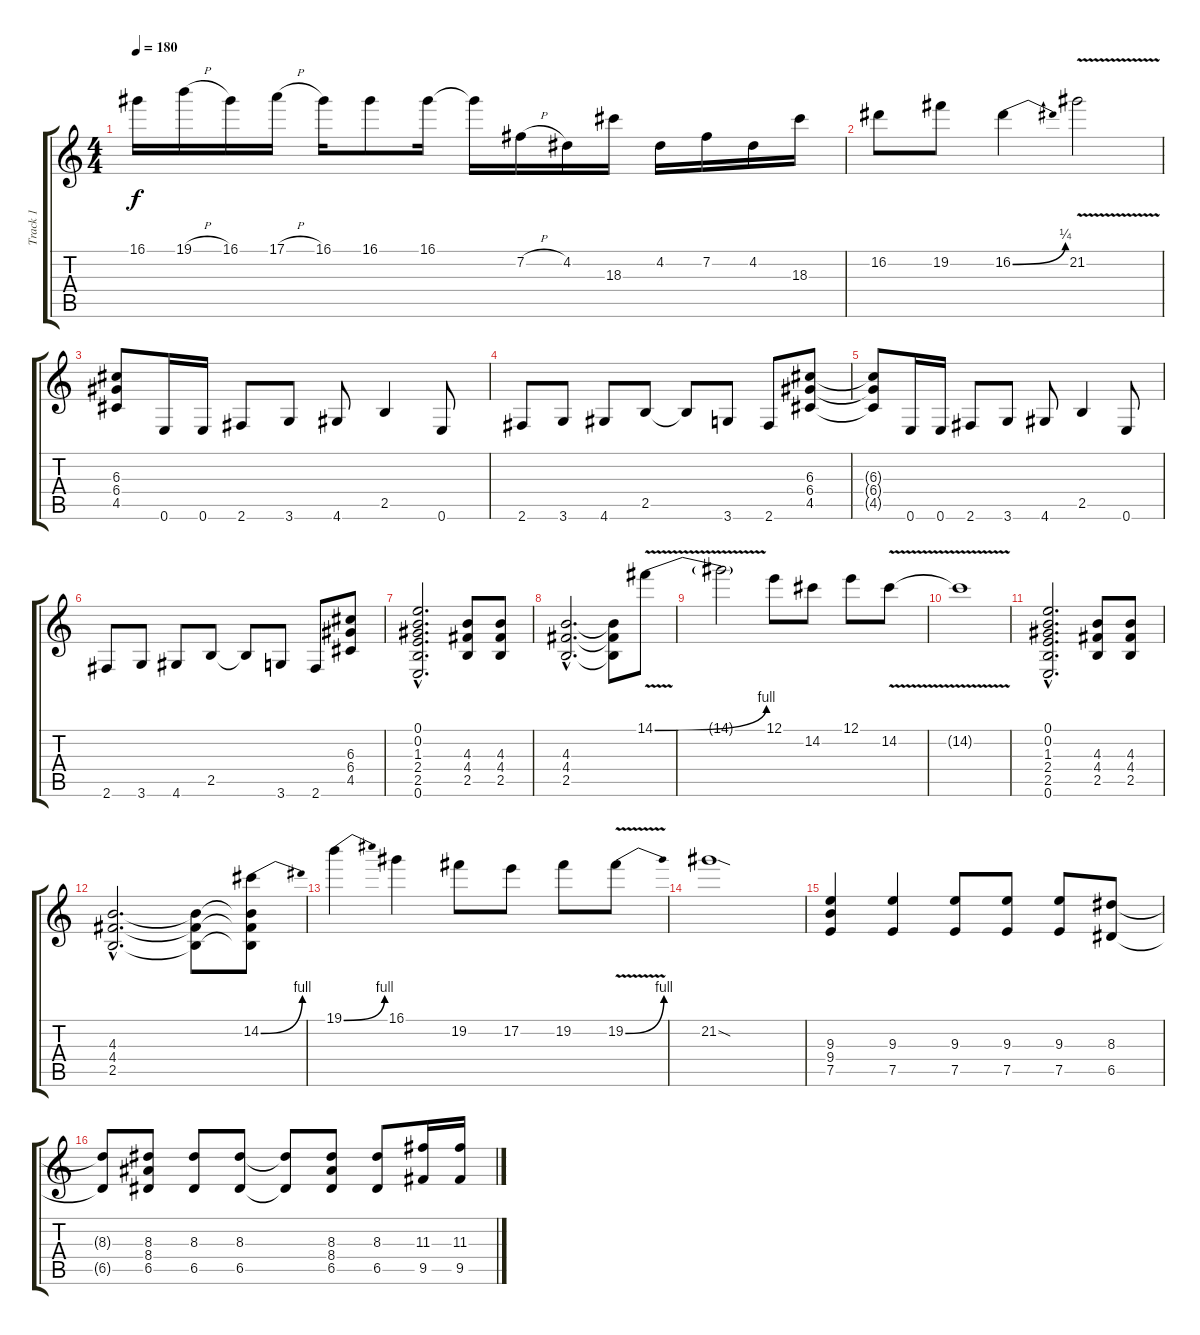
\track ("Track 1" "Track 1") {instrument overdrivenguitar}
\staff {score tabs}
\tuning (E4 B3 G3 D3 A2 E2) {hide}
\ts (4 4)
\tempo 180
\clef g2
\ks c
16.1.16{dy f} 19.1{h}.16 16.1.16 17.1{h}.16 16.1.16 16.1.8 16.1.16 16.1{t}.16 7.2{h}.16 4.2.16 18.3.16 4.2.16 7.2.16 4.2.16 18.3.16 |
16.2.8 19.2.8 16.2{be (bend 0 0 60 1)}.4 21.2{v}.2 |
(6.3 6.4 4.5).8 0.6.16 0.6.16 2.6.8 3.6.8 4.6.8 2.5.4 0.6.8 |
2.6.8 3.6.8 4.6.8 2.5.8 2.5{t}.8 3.6.8 2.6.8 (6.3 6.4 4.5).8 |
(6.3{t} 6.4{t} 4.5{t}).8 0.6.16 0.6.16 2.6.8 3.6.8 4.6.8 2.5.4 0.6.8 |
2.6.8 3.6.8 4.6.8 2.5.8 2.5{t}.8 3.6.8 2.6.8 (6.3 6.4 4.5).8 |
(0.1{hac} 0.2{hac} 1.3{hac} 2.4{hac} 2.5{hac} 0.6{hac}).2{d} (4.3 4.4 2.5).8 (4.3 4.4 2.5).8 |
(4.3{hac} 4.4{hac} 2.5{hac}).2{d} (4.3{t} 4.4{t} 2.5{t}).8 14.1{be (bend 0 0 60 4) v}.8 |
14.1{t}.2 12.1.8 14.2.8 12.1.8 14.2{v}.8 |
14.2{t}.1 |
(0.1{hac} 0.2{hac} 1.3{hac} 2.4{hac} 2.5{hac} 0.6{hac}).2{d} (4.3 4.4 2.5).8 (4.3 4.4 2.5).8 |
(4.3{hac} 4.4{hac} 2.5{hac}).2{d} (4.3{t} 4.4{t} 2.5{t}).8 (14.2{be (bend 0 0 60 4)} 4.3{t} 4.4{t} 2.5{t}).8 |
19.1{be (bend 0 0 60 4)}.4 16.1.4 19.2.8 17.2.8 19.2.8 19.2{be (bend 0 0 60 4) v}.8 |
21.2{sod}.1 |
(9.3 9.4 7.5).4 (9.3 7.5).4 (9.3 7.5).8 (9.3 7.5).8 (9.3 7.5).8 (8.3 6.5).8 |
(8.3{t} 6.5{t}).8 (8.3 8.4 6.5).8 (8.3 6.5).8 (8.3 6.5).8 (8.3{t} 6.5{t}).8 (8.3 8.4 6.5).8 (8.3 6.5).8 (11.3 9.5).16 (11.3 9.5).16
